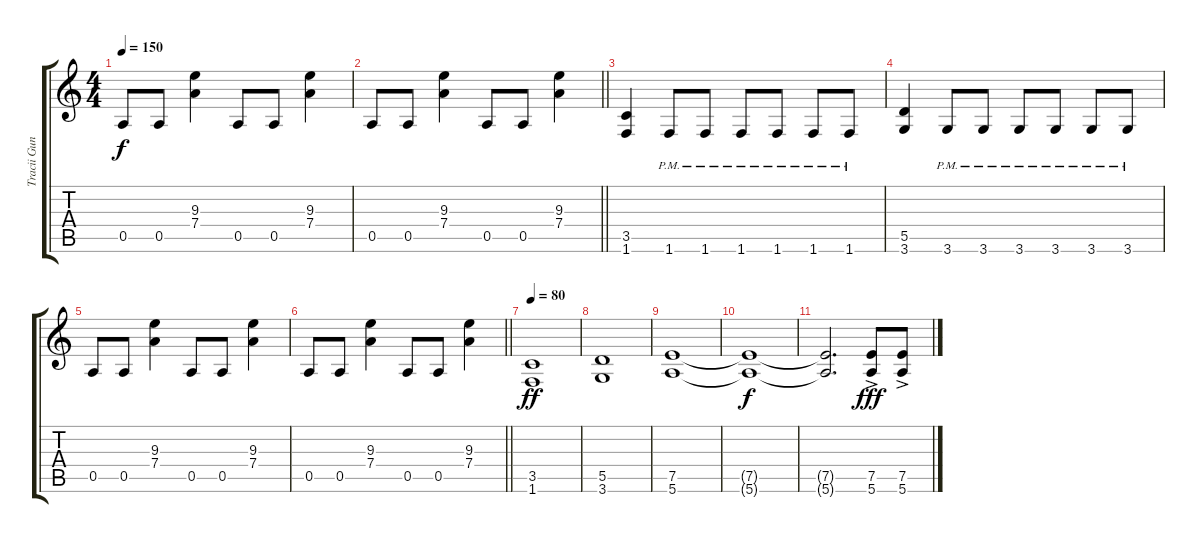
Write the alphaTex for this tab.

\track ("Tracii Guns - Rhytm" "Tracii Gun") {instrument distortionguitar}
\staff {score tabs}
\tuning (E4 B3 G3 D3 A2 E2) {hide}
\ts (4 4)
\tempo 150
\clef g2
\ks c
0.5.8{dy f} 0.5.8 (9.3 7.4).4 0.5.8 0.5.8 (9.3 7.4).4 |
\barLineRight lightlight
0.5.8 0.5.8 (9.3 7.4).4 0.5.8 0.5.8 (9.3 7.4).4 |
(3.5 1.6).4 1.6{pm}.8 1.6{pm}.8 1.6{pm}.8 1.6{pm}.8 1.6{pm}.8 1.6{pm}.8 |
(5.5 3.6).4 3.6{pm}.8 3.6{pm}.8 3.6{pm}.8 3.6{pm}.8 3.6{pm}.8 3.6{pm}.8 |
0.5.8 0.5.8 (9.3 7.4).4 0.5.8 0.5.8 (9.3 7.4).4 |
\barLineRight lightlight
0.5.8 0.5.8 (9.3 7.4).4 0.5.8 0.5.8 (9.3 7.4).4 |
\tempo 80
(3.5 1.6).1{dy ff} |
(5.5 3.6).1 |
(7.5 5.6).1 |
(7.5{t} 5.6{t}).1{dy f} |
(7.5{t} 5.6{t}).2{d} (7.5{ac} 5.6{ac}).8{dy fff} (7.5{ac} 5.6{ac}).8
